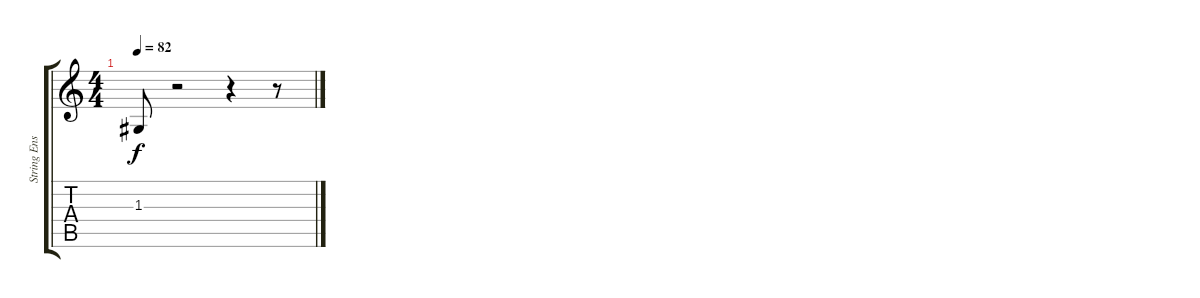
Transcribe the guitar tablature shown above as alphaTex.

\track ("String Ensemble" "String Ens") {instrument stringensemble2}
\staff {score tabs}
\tuning (E4 B3 G3 D3 A2 E2) {hide}
\ts (4 4)
\tempo 82
\clef g2
\ks c
1.3.8{dy f} r.2 r.4 r.8
